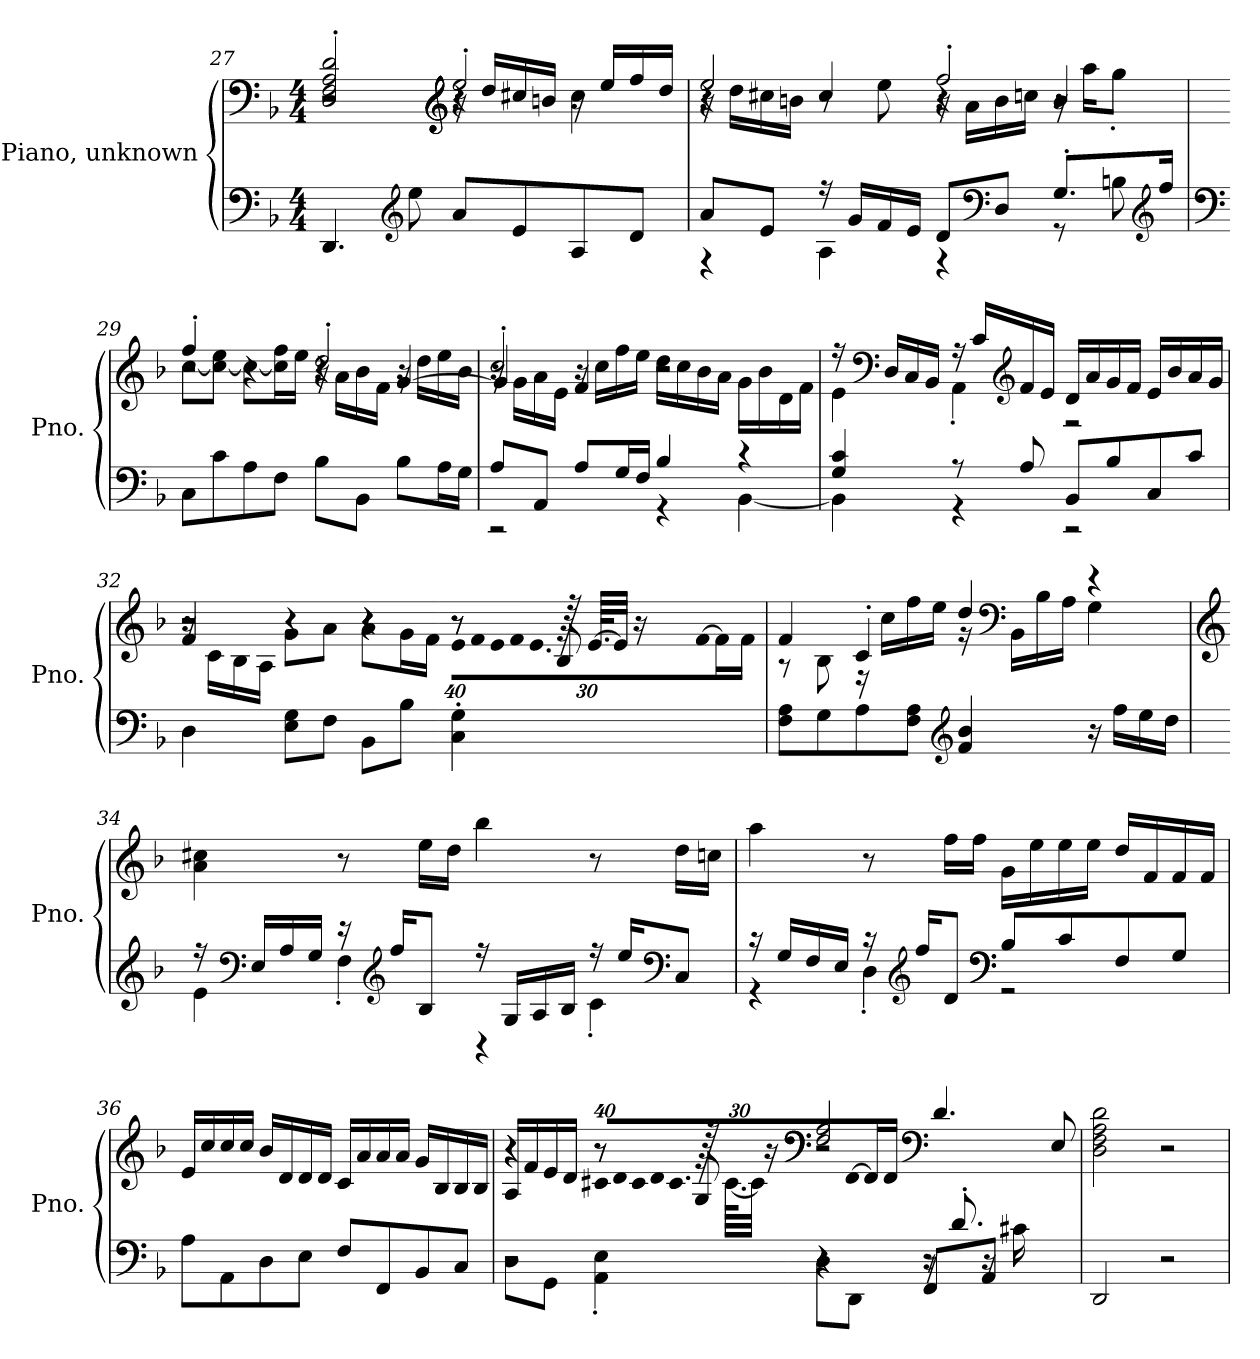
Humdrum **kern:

**kern	**kern
*part1	*part1
*staff2	*staff1
*I"Piano, unknown	*
*I'Pno.	*
!!LO:LB:g=z
*clefF4	*clefF4
*k[b-]	*k[b-]
*M4/4	*M4/4
=27	=27
*	*^
*	*	*^
4.DD/	2r	2r	2D/' 2F/' 2A/' 2d/'
*clefG2	*	*	*
8ee\	.	.	.
*	*clefG2	*	*
8a/L	2ee'/	4r	16r
.	.	.	16dd/LL
8e/	.	.	16cc#X/
.	.	.	16bn/JJ
8A/	.	4cc#\	16r
.	.	.	16ee/LL
8d/J	.	.	16ff/
.	.	.	16dd/JJ
=28	=28	=28	=28
*^	*	*	*
8a/L	4r	2ee/	16r	4r
.	.	.	16dd\LL	.
8e/J	.	.	16cc#X\	.
.	.	.	16bn\JJ	.
16r	4A\	.	8r	4cc#/
16g/LL	.	.	.	.
16f/	.	.	8ee\	.
16e/JJ	.	.	.	.
8d/L	4r	2ff'/	16r	4r
.	.	.	16a\LL	.
*clefF4	*	*	*	*
8D/J	.	.	16b\	.
.	.	.	16ccn\JJ	.
8.G'/L	8r	.	16r	4b/
.	.	.	16aa\KL	.
.	8Bn\	.	8gg'\J	.
*clefG2	*	*	*	*
16ff/Jk	.	.	.	.
*v	*v	*	*	*
!!LO:LB:g=z	!!	!!
=29	=29	=29	=29
*clefF4	*	*	*
8C\L	4ff'/	[8cc\L	2r
8c\	.	8cc\_ 8ee\J	.
8A\	4r	8cc\L_	.
8F\J	.	16cc\] 16ff\L	.
.	.	16ee\JJ	.
8B-\L	2dd'/	16r	4r
.	.	16a\LL	.
8BB-\J	.	16b-\	.
.	.	16f\JJ	.
8B-\L	.	16r	[4g/
.	.	16dd\LL	.
16A\L	.	16ee\	.
16G\JJ	.	16b-\JJ	.
=30	=30	=30	=30
*^	*	*	*
8A/L	2r	2cc'/	16r	4g/]
.	.	.	16g\LL	.
8AA/J	.	.	16a\	.
.	.	.	16e\JJ	.
8A/L	.	.	16r	4f/
.	.	.	16cc\LL	.
16G/L	.	.	16ff\	.
16F/JJ	.	.	16ee\JJ	.
4B-/	4r	2r	16dd\LL	2r
.	.	.	16cc\	.
.	.	.	16b-\	.
.	.	.	16a\JJ	.
4r	[4BB-\	.	16g\LL	.
.	.	.	16b-\	.
.	.	.	16d\	.
.	.	.	16f\JJ	.
*	*	*	*v	*v
!!LO:LB:g=z
=31	=31	=31	=31
4G/ 4c/	4BB-\]	16r	4e\
*	*	*clefF4	*
.	.	16D/LL	.
.	.	16C/	.
.	.	16BB-/JJ	.
8r	4r	16r	4AA'\
.	.	16c/LL	.
*	*	*clefG2	*
8A/	.	16f/	.
.	.	16e/JJ	.
8BB-/L	2r	16d/LL	2r
.	.	16a/	.
8B-/	.	16g/	.
.	.	16f/JJ	.
8C/	.	16e/LL	.
.	.	16b-/	.
8c/J	.	16a/	.
.	.	16g/JJ	.
*v	*v	*	*
=32	=32	=32
*	*	*^
4D\	4f/	16r	2r
.	.	16c\LL	.
.	.	16B-\	.
.	.	16A\JJ	.
8E\ 8G\L	4r	8g\L	.
8F\J	.	8a\J	.
8BB-\L	4r	8a\L	4r
8B-\J	.	16g\L	.
.	.	16f\JJ	.
*	*	*Xbrackettup	*
!	!	!LO:N:vis=32	!
4C\' 4G\'	8r	640%23e\LLL	8r
!	!	!LO:N:vis=64	!
.	.	960%17f\L	.
!	!	!LO:N:vis=64	!
.	.	960%17e\	.
!	!	!LO:N:vis=64	!
.	.	960%17f\	.
!	!	!LO:N:vis=64.	!
.	.	640%17e\	.
.	.	1920ryy	.
!	!	!LO:N:vis=256	!
.	.	[1920%17f\JJK	.
.	128r	16f\]	8B-/
.	[64.e/KLLL	.	.
.	32e/JJJ]	.	.
.	16r	16f\JJ	.
*	*	*v	*v
!!LO:LB:g=z
=33	=33	=33
8F\ 8A\L	4f/	8r
8G\	.	8B-\
8A\	4c'/	16r
.	.	16cc\LL
8F\ 8A\J	.	16ff\
.	.	16ee\JJ
*clefG2	*	*
4f/ 4b-/	4dd/	16r
*	*clefF4	*
.	.	16BB-\LL
.	.	16B-\
.	.	16A\JJ
16r	4r	4G\
16ff\LL	.	.
16ee\	.	.
16dd\JJ	.	.
*	*v	*v
=34	=34
*	*clefG2
*^	*
16r	4e\	4a\ 4cc#X\
*clefF4	*	*
16E/LL	.	.
16A/	.	.
16G/JJ	.	.
16r	4F'\	8r
*clefG2	*	*
16ff/KL	.	.
8B-/J	.	16ee\LL
.	.	16dd\JJ
16r	4r	4bb-\
16G/LL	.	.
16A/	.	.
16B-/JJ	.	.
16r	4c'\	8r
16ee/KL	.	.
*clefF4	*	*
8C/J	.	16dd\LL
.	.	16ccn\JJ
!!LO:LB:g=z
=35	=35	=35
16r	4r	4aa\
16G/LL	.	.
16F/	.	.
16E/JJ	.	.
16r	4D'\	8r
*clefG2	*	*
16ff/KL	.	.
8d/J	.	16ff\LL
.	.	16ff\JJ
*clefF4	*	*
8B-/L	2r	16g\LL
.	.	16ee\
8c/	.	16ee\
.	.	16ee\JJ
8F/	.	16dd/LL
.	.	16f/
8G/J	.	16f/
.	.	16f/JJ
*v	*v	*
=36	=36
8A\L	16e/LL
.	16cc/
8AA\	16cc/
.	16cc/JJ
8D\	16b-/LL
.	16d/
8E\J	16d/
.	16d/JJ
8F/L	16c/LL
.	16a/
8FF/	16a/
.	16a/JJ
8BB-/	16g/LL
.	16B-/
8C/J	16B-/
.	16B-/JJ
!!LO:PB:g=z
=37	=37
*^	*^
*	*^	*	*^
2r	8D\L	2r	16A/LL	4r	4r
.	.	.	16f/	.	.
.	8GG\J	.	16e/	.	.
.	.	.	16d/JJ	.	.
!	!	!	!LO:N:vis=32	!	!
.	4AA\' 4E\'	.	640%23c#X/LLL	8r	8r
!	!	!	!LO:N:vis=64	!	!
.	.	.	960%17d/L	.	.
!	!	!	!LO:N:vis=64	!	!
.	.	.	960%17c#/	.	.
!	!	!	!LO:N:vis=64	!	!
.	.	.	960%17d/	.	.
!	!	!	!LO:N:vis=64.	!	!
.	.	.	640%17c#/	.	.
.	.	.	1920ryy	.	.
!	!	!	!LO:N:vis=256	!	!
.	.	.	[1920%17d/JJK	.	.
.	.	.	16d/]	128r	8G/
.	.	.	.	[64.c#\KLLL	.
.	.	.	.	32c#\JJJ]	.
.	.	.	16d/JJ	16r	.
*	*	*	*clefF4	*	*
4r	8D\L	4r	4.d/	2r	2F/ 2A/
.	8DD\J	.	.	.	.
16r	8r	8FF/L	.	.	.
8.d'/	.	.	.	.	.
.	16r	8AA/J	8E/	.	.
.	16c#X\	.	.	.	.
*v	*v	*v	*	*	*
*	*v	*v	*v
=38	=38
2DD/	2D\ 2F\ 2A\ 2d\
2r	2r
=	=
*-	*-
